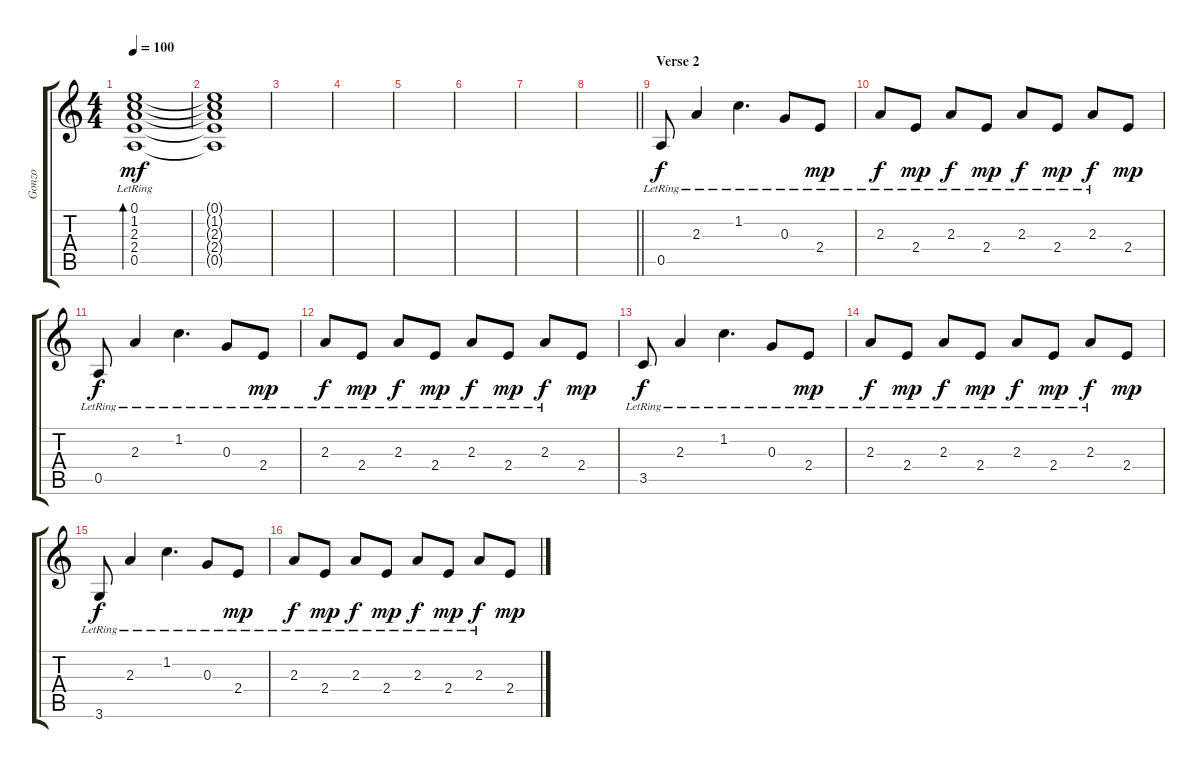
\track ("Gonzo" "Gonzo") {instrument acousticguitarsteel}
\staff {score tabs}
\tuning (E4 B3 G3 D3 A2 E2) {hide}
\ts (4 4)
\tempo 100
\clef g2
\ks c
(0.1{lr} 1.2{lr} 2.3{lr} 2.4{lr} 0.5{lr}).1{bd 240 dy mf} |
(0.1{t} 1.2{t} 2.3{t} 2.4{t} 0.5{t}).1 |
|
|
|
|
|
\barLineRight lightlight
|
\section ("" "Verse 2")
0.5{lr}.8{dy f} 2.3{lr}.4 1.2{lr}.4{d} 0.3{lr}.8 2.4{lr}.8{dy mp} |
2.3{lr}.8{dy f} 2.4{lr}.8{dy mp} 2.3{lr}.8{dy f} 2.4{lr}.8{dy mp} 2.3{lr}.8{dy f} 2.4{lr}.8{dy mp} 2.3{lr}.8{dy f} 2.4.8{dy mp} |
0.5{lr}.8{dy f} 2.3{lr}.4 1.2{lr}.4{d} 0.3{lr}.8 2.4{lr}.8{dy mp} |
2.3{lr}.8{dy f} 2.4{lr}.8{dy mp} 2.3{lr}.8{dy f} 2.4{lr}.8{dy mp} 2.3{lr}.8{dy f} 2.4{lr}.8{dy mp} 2.3{lr}.8{dy f} 2.4.8{dy mp} |
3.5{lr}.8{dy f} 2.3{lr}.4 1.2{lr}.4{d} 0.3{lr}.8 2.4{lr}.8{dy mp} |
2.3{lr}.8{dy f} 2.4{lr}.8{dy mp} 2.3{lr}.8{dy f} 2.4{lr}.8{dy mp} 2.3{lr}.8{dy f} 2.4{lr}.8{dy mp} 2.3{lr}.8{dy f} 2.4.8{dy mp} |
3.6{lr}.8{dy f} 2.3{lr}.4 1.2{lr}.4{d} 0.3{lr}.8 2.4{lr}.8{dy mp} |
2.3{lr}.8{dy f} 2.4{lr}.8{dy mp} 2.3{lr}.8{dy f} 2.4{lr}.8{dy mp} 2.3{lr}.8{dy f} 2.4{lr}.8{dy mp} 2.3{lr}.8{dy f} 2.4.8{dy mp}
